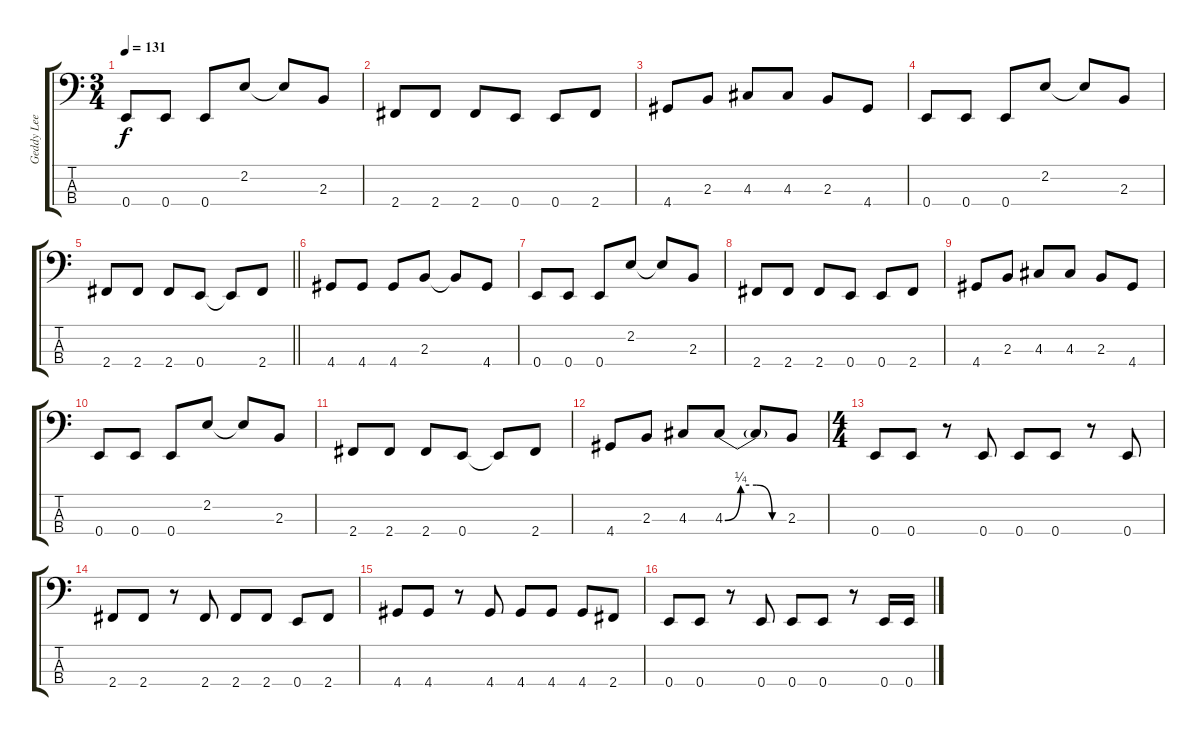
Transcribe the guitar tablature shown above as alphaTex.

\track ("Geddy Lee" "Geddy Lee") {instrument electricbassfinger}
\staff {score tabs}
\tuning (G2 D2 A1 E1) {hide}
\ts (3 4)
\tempo 131
\clef f4
\ks c
0.4.8{dy f} 0.4.8 0.4.8 2.2.8 2.2{t}.8 2.3.8 |
2.4.8 2.4.8 2.4.8 0.4.8 0.4.8 2.4.8 |
4.4.8 2.3.8 4.3.8 4.3.8 2.3.8 4.4.8 |
0.4.8 0.4.8 0.4.8 2.2.8 2.2{t}.8 2.3.8 |
\barLineRight lightlight
2.4.8 2.4.8 2.4.8 0.4.8 0.4{t}.8 2.4.8 |
4.4.8 4.4.8 4.4.8 2.3.8 2.3{t}.8 4.4.8 |
0.4.8 0.4.8 0.4.8 2.2.8 2.2{t}.8 2.3.8 |
2.4.8 2.4.8 2.4.8 0.4.8 0.4.8 2.4.8 |
4.4.8 2.3.8 4.3.8 4.3.8 2.3.8 4.4.8 |
0.4.8 0.4.8 0.4.8 2.2.8 2.2{t}.8 2.3.8 |
2.4.8 2.4.8 2.4.8 0.4.8 0.4{t}.8 2.4.8 |
4.4.8 2.3.8 4.3.8 4.3{be (custom 0 0 15 1 30 1 45 0 60 0)}.8 4.3{t}.8 2.3.8 |
\ts (4 4)
0.4.8 0.4.8 r.8 0.4.8 0.4.8 0.4.8 r.8 0.4.8 |
2.4.8 2.4.8 r.8 2.4.8 2.4.8 2.4.8 0.4.8 2.4.8 |
4.4.8 4.4.8 r.8 4.4.8 4.4.8 4.4.8 4.4.8 2.4.8 |
0.4.8 0.4.8 r.8 0.4.8 0.4.8 0.4.8 r.8 0.4.16 0.4.16
